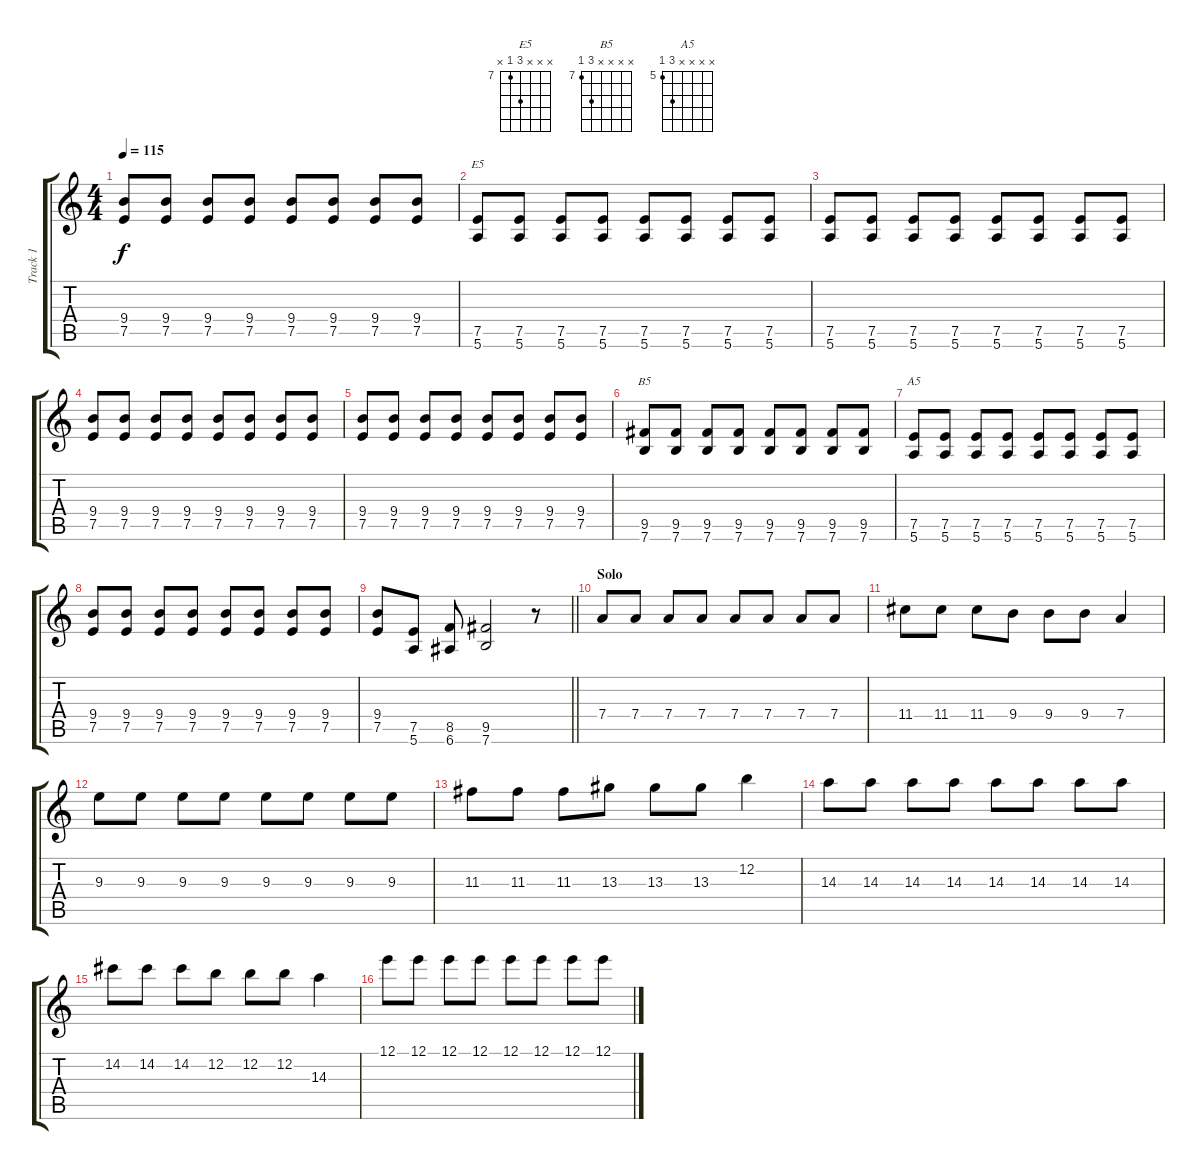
\track ("Track 1" "Track 1") {instrument acousticguitarsteel}
\staff {score tabs}
\tuning (E4 B3 G3 D3 A2 E2) {hide}
\chord ("E5" x x x 9 7 x) {firstfret 7}
\chord ("B5" x x x x 9 7) {firstfret 7}
\chord ("A5" x x x x 7 5) {firstfret 5}
\ts (4 4)
\tempo 115
\clef g2
\ks c
(9.4 7.5).8{dy f} (9.4 7.5).8 (9.4 7.5).8 (9.4 7.5).8 (9.4 7.5).8 (9.4 7.5).8 (9.4 7.5).8 (9.4 7.5).8 |
(7.5 5.6).8{ch "E5"} (7.5 5.6).8 (7.5 5.6).8 (7.5 5.6).8 (7.5 5.6).8 (7.5 5.6).8 (7.5 5.6).8 (7.5 5.6).8 |
(7.5 5.6).8 (7.5 5.6).8 (7.5 5.6).8 (7.5 5.6).8 (7.5 5.6).8 (7.5 5.6).8 (7.5 5.6).8 (7.5 5.6).8 |
(9.4 7.5).8 (9.4 7.5).8 (9.4 7.5).8 (9.4 7.5).8 (9.4 7.5).8 (9.4 7.5).8 (9.4 7.5).8 (9.4 7.5).8 |
(9.4 7.5).8 (9.4 7.5).8 (9.4 7.5).8 (9.4 7.5).8 (9.4 7.5).8 (9.4 7.5).8 (9.4 7.5).8 (9.4 7.5).8 |
(9.5 7.6).8{ch "B5"} (9.5 7.6).8 (9.5 7.6).8 (9.5 7.6).8 (9.5 7.6).8 (9.5 7.6).8 (9.5 7.6).8 (9.5 7.6).8 |
(7.5 5.6).8{ch "A5"} (7.5 5.6).8 (7.5 5.6).8 (7.5 5.6).8 (7.5 5.6).8 (7.5 5.6).8 (7.5 5.6).8 (7.5 5.6).8 |
(9.4 7.5).8 (9.4 7.5).8 (9.4 7.5).8 (9.4 7.5).8 (9.4 7.5).8 (9.4 7.5).8 (9.4 7.5).8 (9.4 7.5).8 |
\barLineRight lightlight
(9.4 7.5).8 (7.5 5.6).8 (8.5 6.6).8 (9.5 7.6).2 r.8 |
\section ("" "Solo")
7.4.8 7.4.8 7.4.8 7.4.8 7.4.8 7.4.8 7.4.8 7.4.8 |
11.4.8 11.4.8 11.4.8 9.4.8 9.4.8 9.4.8 7.4.4 |
9.3.8 9.3.8 9.3.8 9.3.8 9.3.8 9.3.8 9.3.8 9.3.8 |
11.3.8 11.3.8 11.3.8 13.3.8 13.3.8 13.3.8 12.2.4 |
14.3.8 14.3.8 14.3.8 14.3.8 14.3.8 14.3.8 14.3.8 14.3.8 |
14.2.8 14.2.8 14.2.8 12.2.8 12.2.8 12.2.8 14.3.4 |
12.1.8 12.1.8 12.1.8 12.1.8 12.1.8 12.1.8 12.1.8 12.1.8
